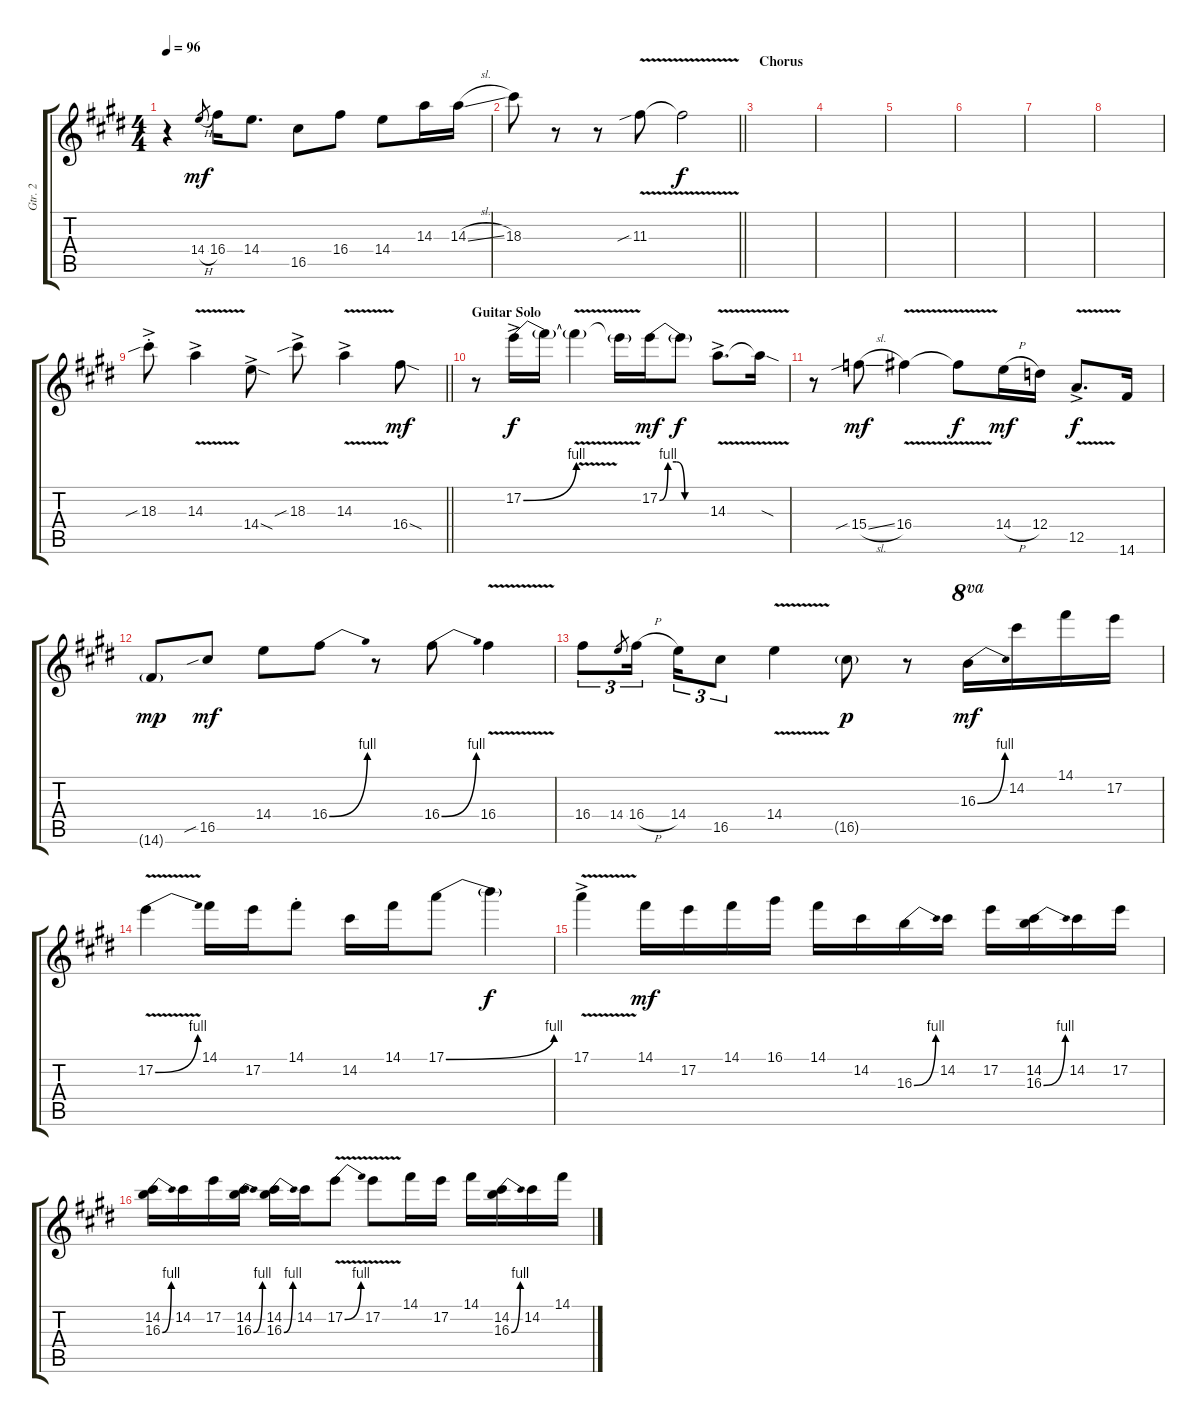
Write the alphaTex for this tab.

\track ("Gtr. 2" "Gtr. 2") {instrument overdrivenguitar}
\staff {score tabs}
\tuning (E4 B3 G3 D3 A2 E2) {hide}
\ts (4 4)
\tempo 96
\clef g2
\ks e
r.4{dy mf} 14.4{h}.8{gr} 16.4.16 14.4.8{d} 16.5.8 16.4.8 14.4.8 14.3.16 14.3{sl}.16 |
\barLineRight lightlight
18.3.8 r.8 r.8 11.3{v sib}.8 11.3{t}.2{dy f} |
\section ("" "Chorus")
|
|
|
|
|
|
\barLineRight lightlight
18.3{sib ac st}.8 14.3{v ac}.4 14.4{sod ac}.8 18.3{sib ac}.8 14.3{v ac}.4 16.4{sod}.8{dy mf} |
\section ("" "Guitar Solo")
r.8 17.2{be (bend 0 0 60 4) ac}.16{dy f} 17.2{t}.16 17.2{v t}.4 17.2{t}.16 17.2{be (custom 0 0 10 4 20 4 30 0 60 0)}.16{dy mf} 17.2{t}.8{dy f} 14.3{v ac}.8{d} 14.3{sod t}.16 |
r.8 15.4{sib sl}.8{dy mf} 16.4{v}.4 16.4{t}.8{dy f} 14.4{h}.16{dy mf} 12.4.16 12.5{v ac}.8{d dy f} 14.6.16 |
14.6{g}.8{dy mp} 16.5{sib}.8{dy mf} 14.4.8 16.4{be (bend 0 0 60 4)}.8 r.8 16.4{be (bend 0 0 60 4)}.8 16.4{v}.4 |
16.4.8{tu (3 2)} 14.4.8{gr} 16.4{h}.16{tu (3 2) beam splitsecondary} 14.4.16{tu (3 2)} 16.5.8{tu (3 2)} 14.4{v}.4 16.5{g}.8{dy p} r.8 16.3{be (bend 0 0 60 4)}.16{ot 8va dy mf} 14.2.16 14.1.16 17.2.16 |
17.2{be (bend 0 0 60 4) v}.4 14.1.16 17.2.16 14.1{st}.8 14.2.16 14.1.16 17.1{be (bend 0 0 60 4)}.8 17.1{t}.4{dy f} |
17.1{v ac}.4 14.1.16{dy mf} 17.2.16 14.1.16 16.1.16 14.1.16 14.2.16 16.3{be (bend 0 0 60 4)}.16 14.2.16 17.2.16 (14.2 16.3{be (bend 0 0 60 4)}).16 14.2.16 17.2.16 |
(14.2 16.3{be (bend 0 0 60 4)}).16 14.2.16 17.2.16 (14.2 16.3{be (bend 0 0 60 4)}).16 (14.2 16.3{be (bend 0 0 60 4)}).16 14.2.16 17.2{be (bend 0 0 60 4) v}.8 17.2{v}.8 14.1.16 17.2.16 14.1.16 (14.2 16.3{be (bend 0 0 60 4)}).16 14.2.16 14.1.16
